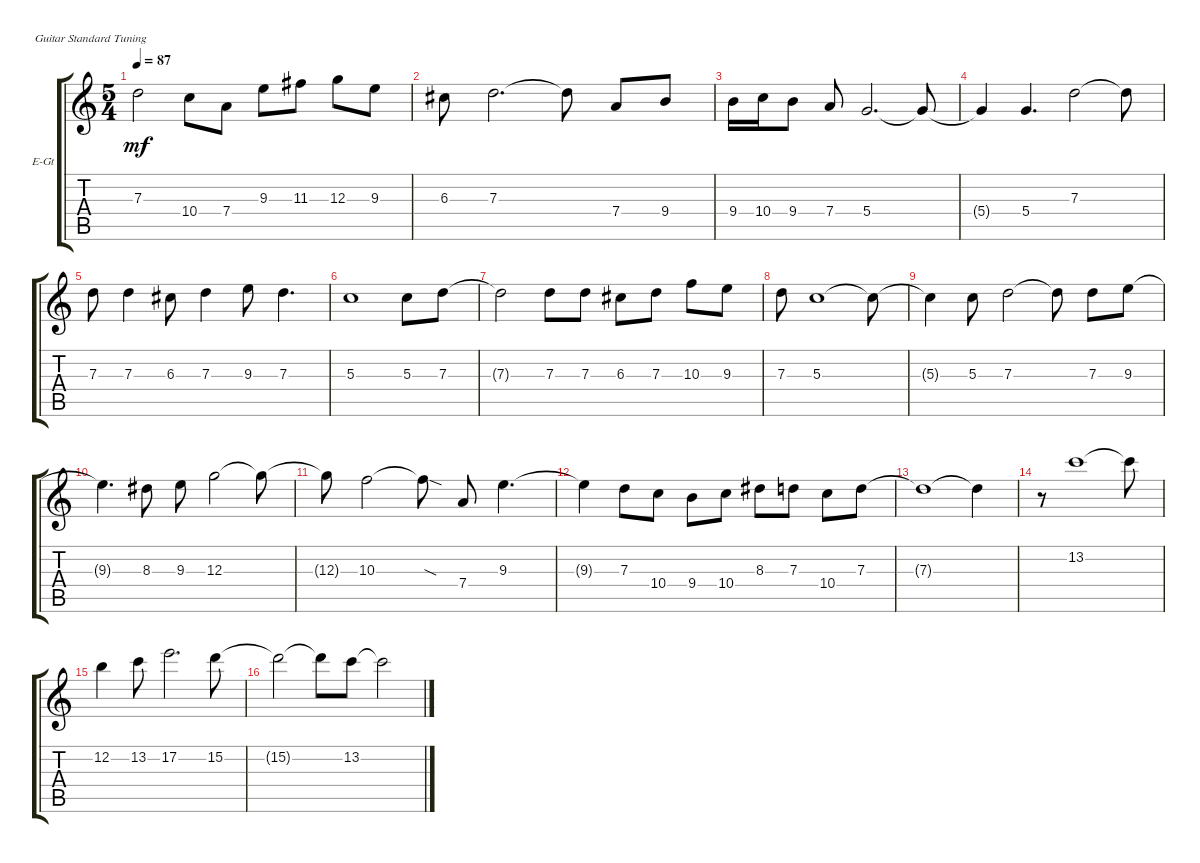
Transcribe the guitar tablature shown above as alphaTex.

\defaultSystemsLayout 4
\bracketExtendMode groupsimilarinstruments
\firstSystemTrackNameOrientation horizontal
\otherSystemsTrackNameOrientation horizontal
\track ("Main Guitar" "E-Gt") {instrument overdrivenguitar}
\staff {score tabs}
\tuning (E4 B3 G3 D3 A2 E2)
\ts (5 4)
\tempo 87
\clef g2
\ks c
7.3{t}.2{dy mf} 10.4.8 7.4.8 9.3.8 11.3.8 12.3.8 9.3.8 |
6.3.8 7.3.2{d} 7.3{t}.8 7.4.8 9.4.8 |
9.4.16 10.4.16 9.4.8 7.4.8 5.4.2{d} 5.4{t}.8 |
5.4{t}.4 5.4.4{d} 7.3.2 7.3{t}.8 |
7.3.8 7.3.4 6.3.8 7.3.4 9.3.8 7.3.4{d} |
5.3.1 5.3.8 7.3.8 |
7.3{t}.2 7.3.8 7.3.8 6.3.8 7.3.8 10.3.8 9.3.8 |
7.3.8 5.3.1 5.3{t}.8 |
5.3{t}.4 5.3.8 7.3.2 7.3{t}.8 7.3.8 9.3.8 |
9.3{t}.4{d} 8.3.8 9.3.8 12.3.2 12.3{t}.8 |
12.3{t}.8 10.3.2 10.3{sod t}.8 7.4.8 9.3.4{d} |
9.3{t}.4 7.3.8 10.4.8 9.4.8 10.4.8 8.3.8 7.3.8 10.4.8 7.3.8 |
7.3{t}.1 7.3{t}.4 |
r.8 13.2.1 13.2{t}.8 |
12.2.4 13.2.8 17.2.2{d} 15.2.8 |
15.2{t}.2 15.2{t}.8 13.2.8 13.2{t}.2
